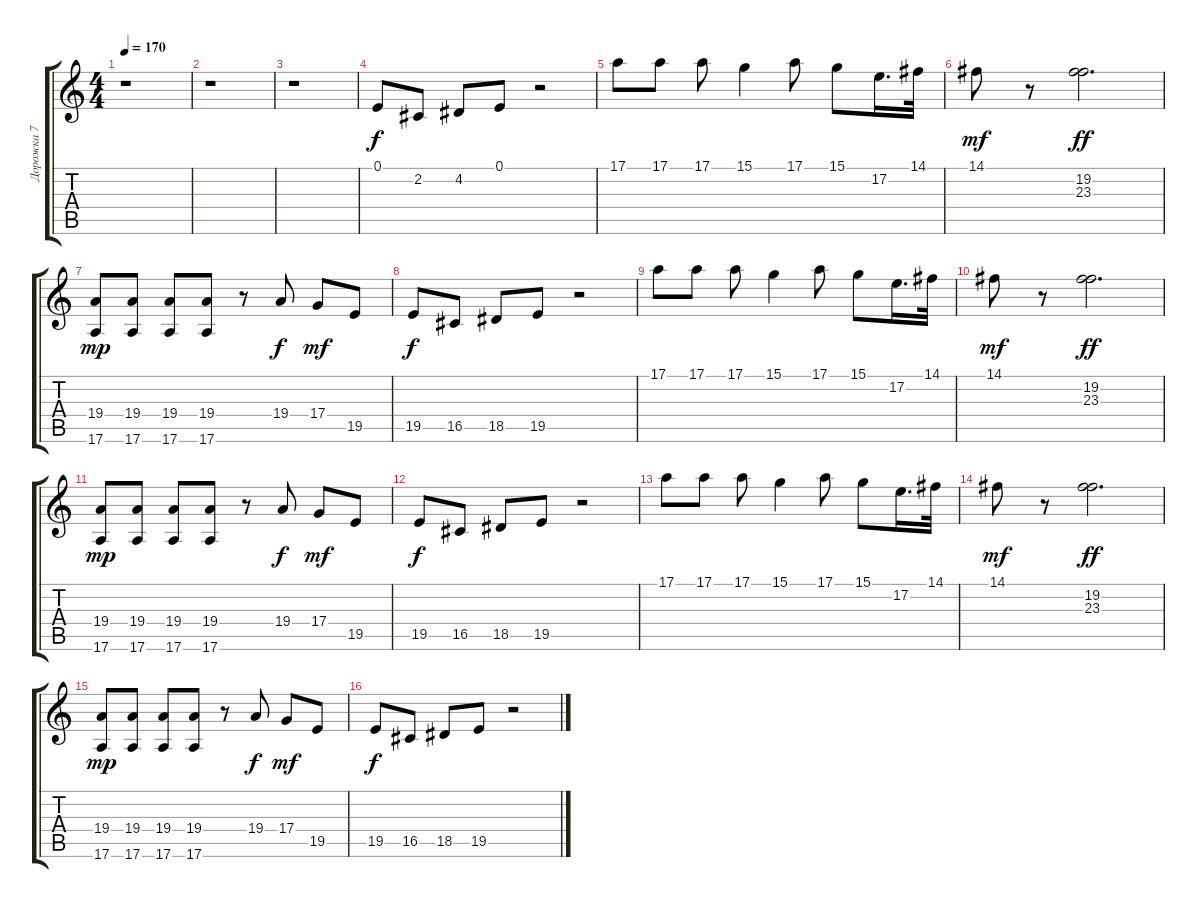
\track ("Дорожка 7" "Дорожка 7") {instrument tenorsax}
\staff {score tabs}
\tuning (E4 B3 G3 D3 A2 E2) {hide}
\ts (4 4)
\tempo 170
\clef g2
\ks c
r.1{dy f} |
r.1 |
r.1 |
0.1.8{volume 11 balance 7 instrument synthbass1} 2.2.8 4.2.8 0.1.8 r.2 |
17.1.8{volume 11 balance 7 instrument synthbass1} 17.1.8 17.1.8 15.1.4 17.1.8 15.1.8 17.2.16{d} 14.1.32 |
14.1.8{dy mf} r.8 (19.2 23.3).2{d dy ff} |
(19.4 17.6).8{dy mp} (19.4 17.6).8 (19.4 17.6).8 (19.4 17.6).8 r.8 19.4.8{dy f} 17.4.8{dy mf} 19.5.8 |
19.5.8{dy f volume 11 balance 7 instrument synthbass1} 16.5.8 18.5.8 19.5.8 r.2 |
17.1.8{volume 11 balance 7 instrument synthbass1} 17.1.8 17.1.8 15.1.4 17.1.8 15.1.8 17.2.16{d} 14.1.32 |
14.1.8{dy mf} r.8 (19.2 23.3).2{d dy ff} |
(19.4 17.6).8{dy mp} (19.4 17.6).8 (19.4 17.6).8 (19.4 17.6).8 r.8 19.4.8{dy f} 17.4.8{dy mf} 19.5.8 |
19.5.8{dy f volume 11 balance 7 instrument synthbass1} 16.5.8 18.5.8 19.5.8 r.2 |
17.1.8{volume 11 balance 7 instrument synthbass1} 17.1.8 17.1.8 15.1.4 17.1.8 15.1.8 17.2.16{d} 14.1.32 |
14.1.8{dy mf} r.8 (19.2 23.3).2{d dy ff} |
(19.4 17.6).8{dy mp} (19.4 17.6).8 (19.4 17.6).8 (19.4 17.6).8 r.8 19.4.8{dy f} 17.4.8{dy mf} 19.5.8 |
19.5.8{dy f volume 11 balance 7 instrument synthbass1} 16.5.8 18.5.8 19.5.8 r.2
